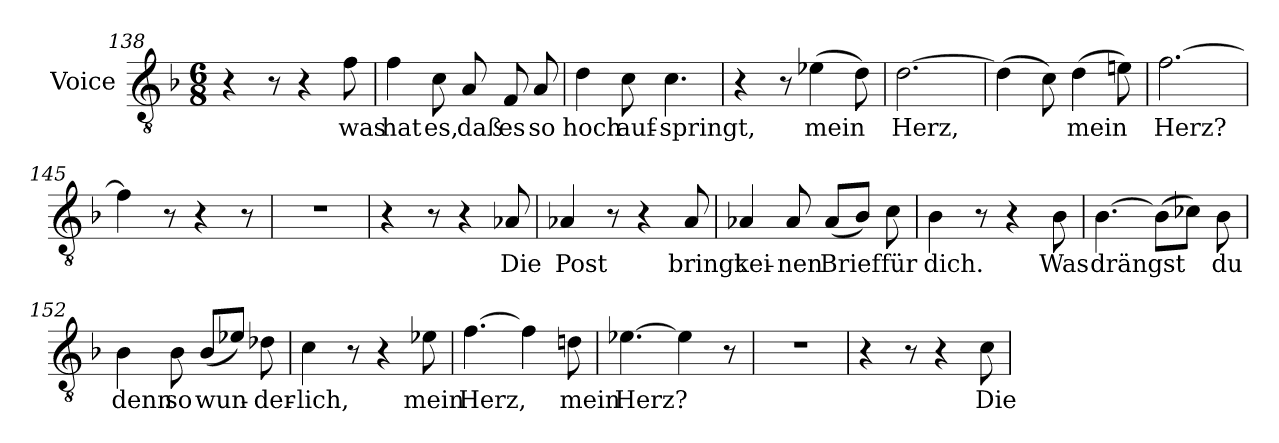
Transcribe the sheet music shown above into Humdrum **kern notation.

**kern	**text
*part1	*part1
*staff1	*staff1
*I"Voice	*
*clefGv2	*
*ITrd7c12	*
*k[b-]	*
*F:	*
*M6/8	*
=138	=138
4r	.
8r	.
4r	.
!	!LO:LY:b:color=#000000
8Fi\	was
=139	=139
!	!LO:LY:b:color=#000000
4Fi\	hat
!	!LO:LY:b:color=#000000
8Ci\	es,
!	!LO:LY:b:color=#000000
8AAi/	daß
!	!LO:LY:b:color=#000000
8FFi/	es
!	!LO:LY:b:color=#000000
8AAi/	so
!!LO:LB:g=z
=140	=140
!	!LO:LY:b:color=#000000
4Di\	hoch
!	!LO:LY:b:color=#000000
8Ci\	auf-
!	!LO:LY:b:color=#000000
4.Ci\	-springt,
=141	=141
4r	.
8r	.
!	!LO:LY:b:color=#000000
(4E-Xi\	mein
8Di\)	.
=142	=142
!	!LO:LY:b:color=#000000
[>2.Di\	Herz,
=143	=143
(4Di\]	.
8Ci\)	.
!	!LO:LY:b:color=#000000
(4Di\	mein
8Eni\)	.
=144	=144
!	!LO:LY:b:color=#000000
[>2.Fi\	Herz?
=145	=145
4Fi\]	.
8r	.
4r	.
8r	.
=146	=146
!LO:N:vis=1	!
2.r	.
=147	=147
4r	.
8r	.
4r	.
!	!LO:LY:b:color=#000000
8AA-Xi/	Die
=148	=148
!	!LO:LY:b:color=#000000
4AA-Xi/	Post
8r	.
4r	.
!	!LO:LY:b:color=#000000
8AA-i/	bringt
!!LO:PB:g=z
=149	=149
!	!LO:LY:b:color=#000000
4AA-Xi/	kei-
!	!LO:LY:b:color=#000000
8AA-i/	-nen
!	!LO:LY:b:color=#000000
(8AA-i/L	Brief
8BB-i/J)	.
!	!LO:LY:b:color=#000000
8Ci\	für
=150	=150
!	!LO:LY:b:color=#000000
4BB-i\	dich.
8r	.
4r	.
!	!LO:LY:b:color=#000000
8BB-i\	Was
=151	=151
!	!LO:LY:b:color=#000000
[>4.BB-i\	drängst
(8BB-i\L]	.
8C-Xi\J)	.
!	!LO:LY:b:color=#000000
8BB-i\	du
=152	=152
!	!LO:LY:b:color=#000000
4BB-i\	denn
!	!LO:LY:b:color=#000000
8BB-i\	so
!	!LO:LY:b:color=#000000
(8BB-i/L	wun-
8E-Xi/J)	.
!	!LO:LY:b:color=#000000
8D-Xi\	-der-
=153	=153
!	!LO:LY:b:color=#000000
4Ci\	-lich,
8r	.
4r	.
!	!LO:LY:b:color=#000000
8E-Xi\	mein
=154	=154
!	!LO:LY:b:color=#000000
[>4.Fi\	Herz,
4Fi\]	.
!	!LO:LY:b:color=#000000
8Dni\	mein
=155	=155
!	!LO:LY:b:color=#000000
[>4.E-Xi\	Herz?
4E-i\]	.
8r	.
=156	=156
!LO:N:vis=1	!
2.r	.
!!LO:LB:g=z
=157	=157
4r	.
8r	.
4r	.
!	!LO:LY:b:color=#000000
8Ci\	Die
=	=
*-	*-
